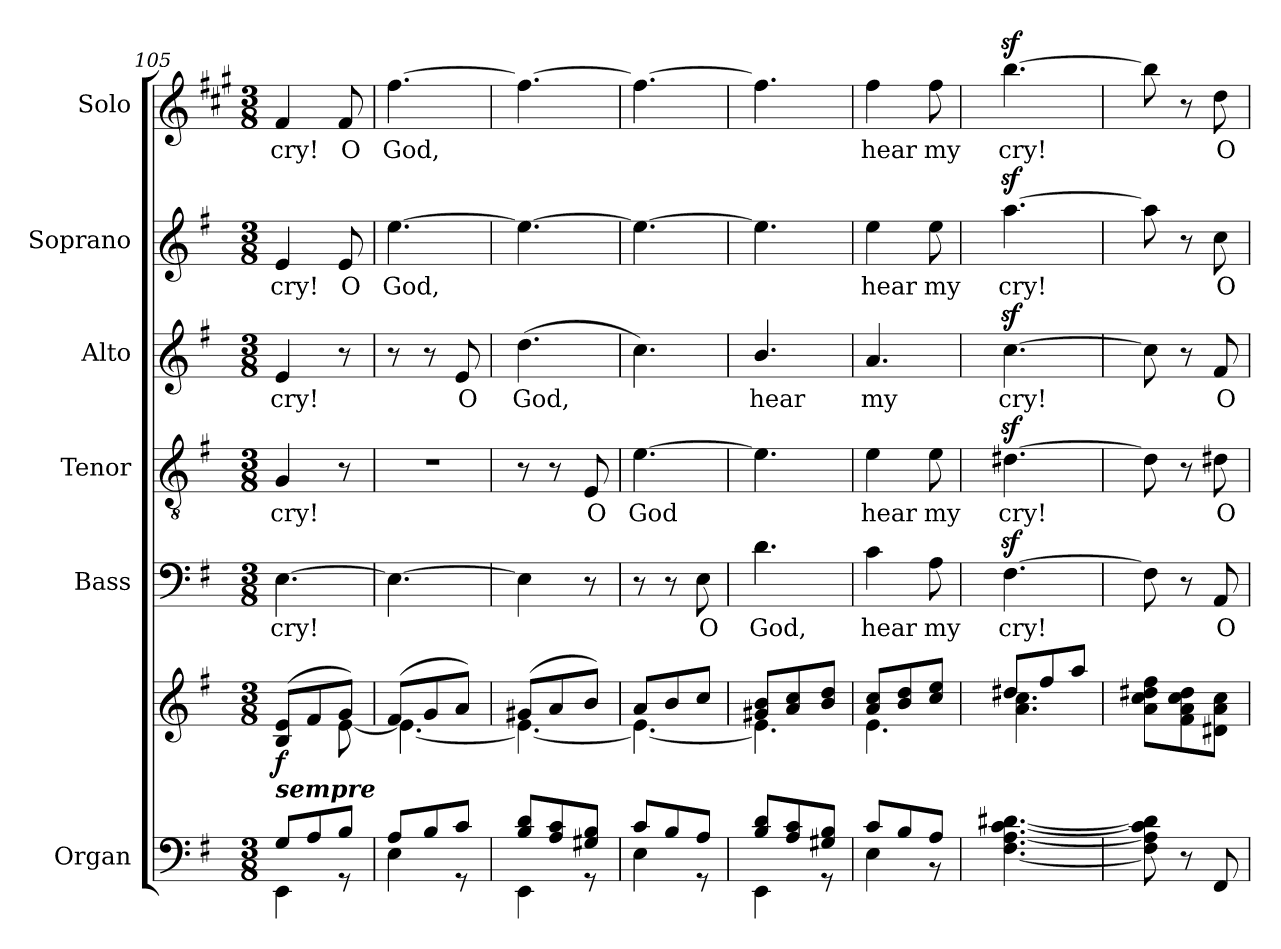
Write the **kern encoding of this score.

**kern	**kern	**dynam	**kern	**text	**kern	**text	**kern	**text	**kern	**text	**kern	**text
*part6	*part6	*part6	*part5	*part5	*part4	*part4	*part3	*part3	*part2	*part2	*part1	*part1
*staff7	*staff6	*staff6/7	*staff5	*staff5	*staff4	*staff4	*staff3	*staff3	*staff2	*staff2	*staff1	*staff1
*I"Organ	*	*	*I"Bass	*	*I"Tenor	*	*I"Alto	*	*I"Soprano	*	*I"Solo	*
*I'Org.	*	*	*I'B	*	*I'T	*	*I'A	*	*I'S	*	*	*
*clefF4	*clefG2	*	*clefF4	*	*clefGv2	*	*clefG2	*	*clefG2	*	*clefG2	*
*	*	*	*	*	*	*	*	*	*	*	*ITrd1c2	*
*k[f#]	*k[f#]	*	*k[f#]	*	*k[f#]	*	*k[f#]	*	*k[f#]	*	*k[f#]	*
*G:	*G:	*	*G:	*	*G:	*	*G:	*	*G:	*	*G:	*
*M3/8	*M3/8	*	*M3/8	*	*M3/8	*	*M3/8	*	*M3/8	*	*M3/8	*
=105	=105	=105	=105	=105	=105	=105	=105	=105	=105	=105	=105	=105
*^	*^	*	*	*	*	*	*	*	*	*	*	*
*	*	*	*^	*	*	*	*	*	*	*	*	*	*	*
!	!	!LO:TX:b:Bi:t=sempre	!	!	!	!	!	!	!	!	!	!	!	!	!
!	!	!	!	!LO:N:vis=1	!LO:DY:b	!	!LO:LY:b	!	!LO:LY:b	!	!LO:LY:b	!	!LO:LY:b	!	!LO:LY:b
8G/L	4EE\	(>8B/ 8e/L	4ryy	4.ryy	f	[4.E	cry!	4G	cry!	4e	cry!	4e	cry!	4e	cry!
8A/	.	8f#/	.	.	.	.	.	.	.	.	.	.	.	.	.
!	!	!	!	!	!	!	!	!	!	!	!	!	!LO:LY:b	!	!LO:LY:b
8B/J	8r	8g/J)	[8e\	.	.	.	.	8r	.	8r	.	8e	O	8e	O
=106	=106	=106	=106	=106	=106	=106	=106	=106	=106	=106	=106	=106	=106	=106	=106
!	!	!	!	!LO:N:vis=1	!	!	!	!LO:N:vis=1	!	!	!	!	!LO:LY:b	!	!LO:LY:b
8A/L	4E\	(>8f#/L	4.e\_	4.ryy	.	4.E_	.	4.r	.	8r	.	[4.ee	God,	[4.ee	God,
8B/	.	8g/	.	.	.	.	.	.	.	8r	.	.	.	.	.
!	!	!	!	!	!	!	!	!	!	!	!LO:LY:b	!	!	!	!
8c/J	8r	8a/J)	.	.	.	.	.	.	.	8e	O	.	.	.	.
=107	=107	=107	=107	=107	=107	=107	=107	=107	=107	=107	=107	=107	=107	=107	=107
!	!	!	!	!LO:N:vis=1	!	!	!	!	!	!	!LO:LY:b	!	!	!	!
8B/ 8d/L	4EE\	(>8g#X/L	4.e\_	4.ryy	.	4E]	.	8r	.	(>4.dd	God,	4.ee_	.	4.ee_	.
8A/ 8c/	.	8a/	.	.	.	.	.	8r	.	.	.	.	.	.	.
!	!	!	!	!	!	!	!	!	!LO:LY:b	!	!	!	!	!	!
8G#X/ 8B/J	8r	8b/J)	.	.	.	8r	.	8E	O	.	.	.	.	.	.
=108	=108	=108	=108	=108	=108	=108	=108	=108	=108	=108	=108	=108	=108	=108	=108
!	!	!	!	!LO:N:vis=1	!	!	!	!	!LO:LY:b	!	!	!	!	!	!
8c/L	4E\	8a/L	4.e\_	4.ryy	.	8r	.	[4.e	God	4.cc)	.	4.ee_	.	4.ee_	.
8B/	.	8b/	.	.	.	8r	.	.	.	.	.	.	.	.	.
!	!	!	!	!	!	!	!LO:LY:b	!	!	!	!	!	!	!	!
8A/J	8r	8cc/J	.	.	.	8E	O	.	.	.	.	.	.	.	.
=109	=109	=109	=109	=109	=109	=109	=109	=109	=109	=109	=109	=109	=109	=109	=109
!	!	!	!	!LO:N:vis=1	!	!	!LO:LY:b	!	!	!	!LO:LY:b	!	!	!	!
8B/ 8d/L	4EE\	8g#X/ 8b/L	4.e\]	4.ryy	.	4.d	God,	4.e]	.	4.b/	hear	4.ee]	.	4.ee]	.
8A/ 8c/	.	8a/ 8cc/	.	.	.	.	.	.	.	.	.	.	.	.	.
8G#X/ 8B/J	8r	8b/ 8dd/J	.	.	.	.	.	.	.	.	.	.	.	.	.
=110	=110	=110	=110	=110	=110	=110	=110	=110	=110	=110	=110	=110	=110	=110	=110
!	!	!	!	!LO:N:vis=1	!	!	!LO:LY:b	!	!LO:LY:b	!	!LO:LY:b	!	!LO:LY:b	!	!LO:LY:b
8c/L	4E\	8a/ 8cc/L	4.e\	4.ryy	.	4c	hear	4e	hear	4.a	my	4ee	hear	4ee	hear
8B/	.	8b/ 8dd/	.	.	.	.	.	.	.	.	.	.	.	.	.
!	!	!	!	!	!	!	!LO:LY:b	!	!LO:LY:b	!	!	!	!LO:LY:b	!	!LO:LY:b
8A/J	8r	8cc/ 8ee/J	.	.	.	8A	my	8e	my	.	.	8ee	my	8ee	my
=111	=111	=111	=111	=111	=111	=111	=111	=111	=111	=111	=111	=111	=111	=111	=111
!LO:N:vis=1	!	!	!	!LO:N:vis=1	!	!	!LO:LY:b	!	!LO:LY:b	!	!LO:LY:b	!	!LO:LY:b	!	!LO:LY:b
4.ryy	[4.F#\ [4.A\ [4.c\ [4.d#X\	8dd#X/L	4.a\ 4.cc\	4.ryy	.	[4.F#z<	cry!	[4.d#Xz<	cry!	[4.ccz<	cry!	[4.aaz<	cry!	[4.aaz<	cry!
.	.	8ff#/	.	.	.	.	.	.	.	.	.	.	.	.	.
.	.	8aa/J	.	.	.	.	.	.	.	.	.	.	.	.	.
=112	=112	=112	=112	=112	=112	=112	=112	=112	=112	=112	=112	=112	=112	=112	=112
!	!	!	!LO:N:vis=1	!LO:N:vis=1	!	!	!	!	!	!	!	!	!	!	!
4ryy	8F#\] 8A\] 8c\] 8d#\]	8a\ 8cc\ 8dd#X\ 8ff#\L	4.ryy	4.ryy	.	8F#]	.	8d#]	.	8cc]	.	8aa]	.	8aa]	.
.	8r	8f#\ 8a\ 8cc\ 8dd#\	.	.	.	8r	.	8r	.	8r	.	8r	.	8r	.
!	!	!	!	!	!	!	!LO:LY:b	!	!LO:LY:b	!	!LO:LY:b	!	!LO:LY:b	!	!LO:LY:b
8FF#/	8ryy	8d#X\ 8a\ 8cc\J	.	.	.	8AA	O	8d#	O	8f#	O	8cc	O	8cc	O
*v	*v	*	*	*	*	*	*	*	*	*	*	*	*	*	*
*	*v	*v	*v	*	*	*	*	*	*	*	*	*	*	*
=	=	=	=	=	=	=	=	=	=	=	=	=
*-	*-	*-	*-	*-	*-	*-	*-	*-	*-	*-	*-	*-
